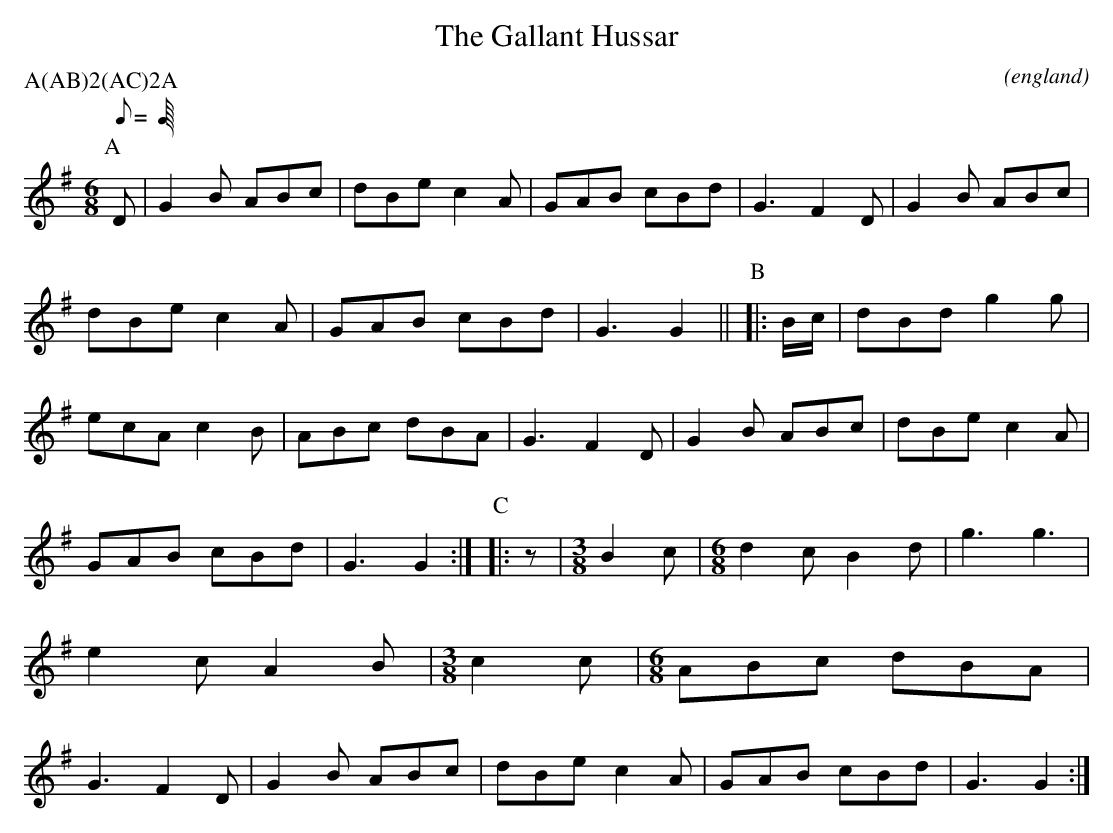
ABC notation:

X:1
T:The Gallant Hussar
O:england
M:6/8
C:
P:A(AB)2(AC)2A
L:1/8
K:G
Q:C3=96
P:A
D|G2 B ABc|dBe c2 A|GAB cBd|G3 F2 \
D|G2 B ABc|dBe c2 A|GAB cBd|G3 G2||\
P:B
|:B/2c/2|dBd g2 g|ecA c2 B|ABc dBA|G3 F2 \
D|G2 B ABc|dBe c2 A|GAB cBd|G3 G2:|\
P:C
|:z|\
M:3/8
L:1/8
B2 c|\
M:6/8
d2 c B2 d|g3  g3|e2 c A2 B|\
M:3/8
L:1/8
c2 c|\
M:6/8
ABc  dBA|G3  F2 D|\
G2 B ABc|dBe c2 A|GAB cBd|G3 G2:|
